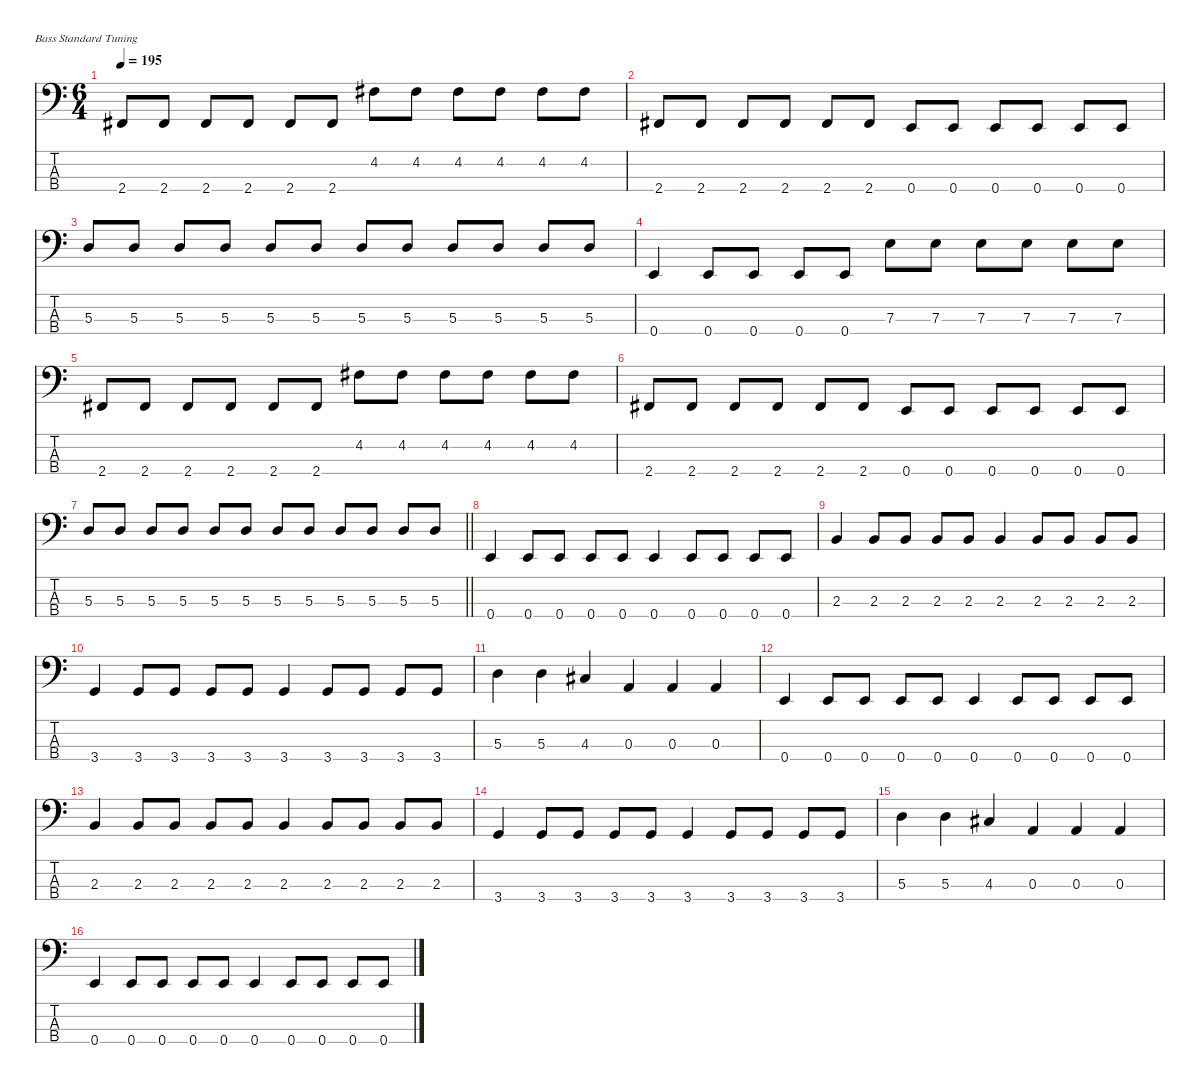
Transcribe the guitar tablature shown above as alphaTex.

\defaultSystemsLayout 4
\hideDynamics
\bracketExtendMode nobrackets
\singleTrackTrackNamePolicy hidden
\multiTrackTrackNamePolicy hidden
\firstSystemTrackNameMode fullname
\firstSystemTrackNameOrientation horizontal
\otherSystemsTrackNameOrientation horizontal
\track ("Bass" "el.bs.") {defaultSystemsLayout 4 instrument electricbassfinger}
\staff {score tabs}
\tuning (G2 D2 A1 E1)
\ts (6 4)
\tempo 195
\clef f4
\ks c
2.4{acc #}.8{dy f beam Up} 2.4{acc #}.8{beam Up} 2.4{acc #}.8{beam Up} 2.4{acc #}.8{beam Up} 2.4{acc #}.8{beam Up} 2.4{acc #}.8{beam Up} 4.2{acc #}.8{beam Down} 4.2{acc #}.8{beam Down} 4.2{acc #}.8{beam Down} 4.2{acc #}.8{beam Down} 4.2{acc #}.8{beam Down} 4.2{acc #}.8{beam Down} |
2.4{acc #}.8{beam Up} 2.4{acc #}.8{beam Up} 2.4{acc #}.8{beam Up} 2.4{acc #}.8{beam Up} 2.4{acc #}.8{beam Up} 2.4{acc #}.8{beam Up} 0.4.8{beam Up} 0.4.8{beam Up} 0.4.8{beam Up} 0.4.8{beam Up} 0.4.8{beam Up} 0.4.8{beam Up} |
5.3.8{beam Up} 5.3.8{beam Up} 5.3.8{beam Up} 5.3.8{beam Up} 5.3.8{beam Up} 5.3.8{beam Up} 5.3.8{beam Up} 5.3.8{beam Up} 5.3.8{beam Up} 5.3.8{beam Up} 5.3.8{beam Up} 5.3.8{beam Up} |
0.4.4{beam Up} 0.4.8{beam Up} 0.4.8{beam Up} 0.4.8{beam Up} 0.4.8{beam Up} 7.3.8{beam Down} 7.3.8{beam Down} 7.3.8{beam Down} 7.3.8{beam Down} 7.3.8{beam Down} 7.3.8{beam Down} |
2.4{acc #}.8{beam Up} 2.4{acc #}.8{beam Up} 2.4{acc #}.8{beam Up} 2.4{acc #}.8{beam Up} 2.4{acc #}.8{beam Up} 2.4{acc #}.8{beam Up} 4.2{acc #}.8{beam Down} 4.2{acc #}.8{beam Down} 4.2{acc #}.8{beam Down} 4.2{acc #}.8{beam Down} 4.2{acc #}.8{beam Down} 4.2{acc #}.8{beam Down} |
2.4{acc #}.8{beam Up} 2.4{acc #}.8{beam Up} 2.4{acc #}.8{beam Up} 2.4{acc #}.8{beam Up} 2.4{acc #}.8{beam Up} 2.4{acc #}.8{beam Up} 0.4.8{beam Up} 0.4.8{beam Up} 0.4.8{beam Up} 0.4.8{beam Up} 0.4.8{beam Up} 0.4.8{beam Up} |
\barLineRight lightlight
5.3.8{beam Up} 5.3.8{beam Up} 5.3.8{beam Up} 5.3.8{beam Up} 5.3.8{beam Up} 5.3.8{beam Up} 5.3.8{beam Up} 5.3.8{beam Up} 5.3.8{beam Up} 5.3.8{beam Up} 5.3.8{beam Up} 5.3.8{beam Up} |
0.4.4{beam Up} 0.4.8{beam Up} 0.4.8{beam Up} 0.4.8{beam Up} 0.4.8{beam Up} 0.4.4{beam Up} 0.4.8{beam Up} 0.4.8{beam Up} 0.4.8{beam Up} 0.4.8{beam Up} |
2.3.4{beam Up} 2.3.8{beam Up} 2.3.8{beam Up} 2.3.8{beam Up} 2.3.8{beam Up} 2.3.4{beam Up} 2.3.8{beam Up} 2.3.8{beam Up} 2.3.8{beam Up} 2.3.8{beam Up} |
3.4.4{beam Up} 3.4.8{beam Up} 3.4.8{beam Up} 3.4.8{beam Up} 3.4.8{beam Up} 3.4.4{beam Up} 3.4.8{beam Up} 3.4.8{beam Up} 3.4.8{beam Up} 3.4.8{beam Up} |
5.3.4{beam Down} 5.3.4{beam Down} 4.3{acc #}.4{beam Up} 0.3.4{beam Up} 0.3.4{beam Up} 0.3.4{beam Up} |
0.4.4{beam Up} 0.4.8{beam Up} 0.4.8{beam Up} 0.4.8{beam Up} 0.4.8{beam Up} 0.4.4{beam Up} 0.4.8{beam Up} 0.4.8{beam Up} 0.4.8{beam Up} 0.4.8{beam Up} |
2.3.4{beam Up} 2.3.8{beam Up} 2.3.8{beam Up} 2.3.8{beam Up} 2.3.8{beam Up} 2.3.4{beam Up} 2.3.8{beam Up} 2.3.8{beam Up} 2.3.8{beam Up} 2.3.8{beam Up} |
3.4.4{beam Up} 3.4.8{beam Up} 3.4.8{beam Up} 3.4.8{beam Up} 3.4.8{beam Up} 3.4.4{beam Up} 3.4.8{beam Up} 3.4.8{beam Up} 3.4.8{beam Up} 3.4.8{beam Up} |
5.3.4{beam Down} 5.3.4{beam Down} 4.3{acc #}.4{beam Up} 0.3.4{beam Up} 0.3.4{beam Up} 0.3.4{beam Up} |
0.4.4{beam Up} 0.4.8{beam Up} 0.4.8{beam Up} 0.4.8{beam Up} 0.4.8{beam Up} 0.4.4{beam Up} 0.4.8{beam Up} 0.4.8{beam Up} 0.4.8{beam Up} 0.4.8{beam Up}
